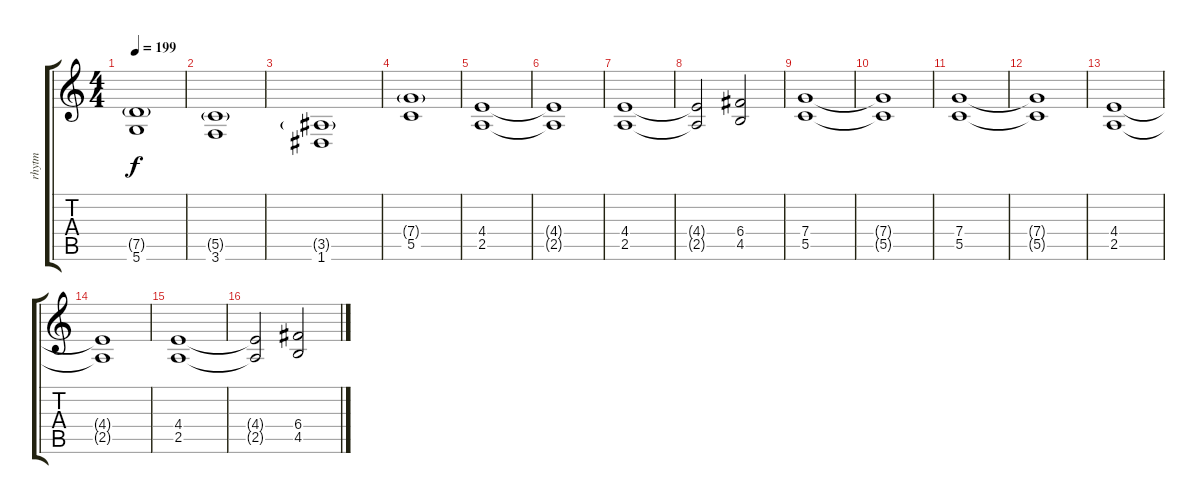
\track ("rhytm" "rhytm") {instrument distortionguitar}
\staff {score tabs}
\tuning (D4 A3 F3 C3 G2 D2) {hide}
\ts (4 4)
\tempo 199
\clef g2
\ks c
(7.5{g} 5.6).1{dy f} |
(5.5{g} 3.6).1 |
(3.5{g} 1.6).1 |
(7.4{g} 5.5).1 |
(4.4 2.5).1 |
(4.4{t} 2.5{t}).1 |
(4.4 2.5).1 |
(4.4{t} 2.5{t}).2 (6.4 4.5).2 |
(7.4 5.5).1 |
(7.4{t} 5.5{t}).1 |
(7.4 5.5).1 |
(7.4{t} 5.5{t}).1 |
(4.4 2.5).1 |
(4.4{t} 2.5{t}).1 |
(4.4 2.5).1 |
(4.4{t} 2.5{t}).2 (6.4 4.5).2
